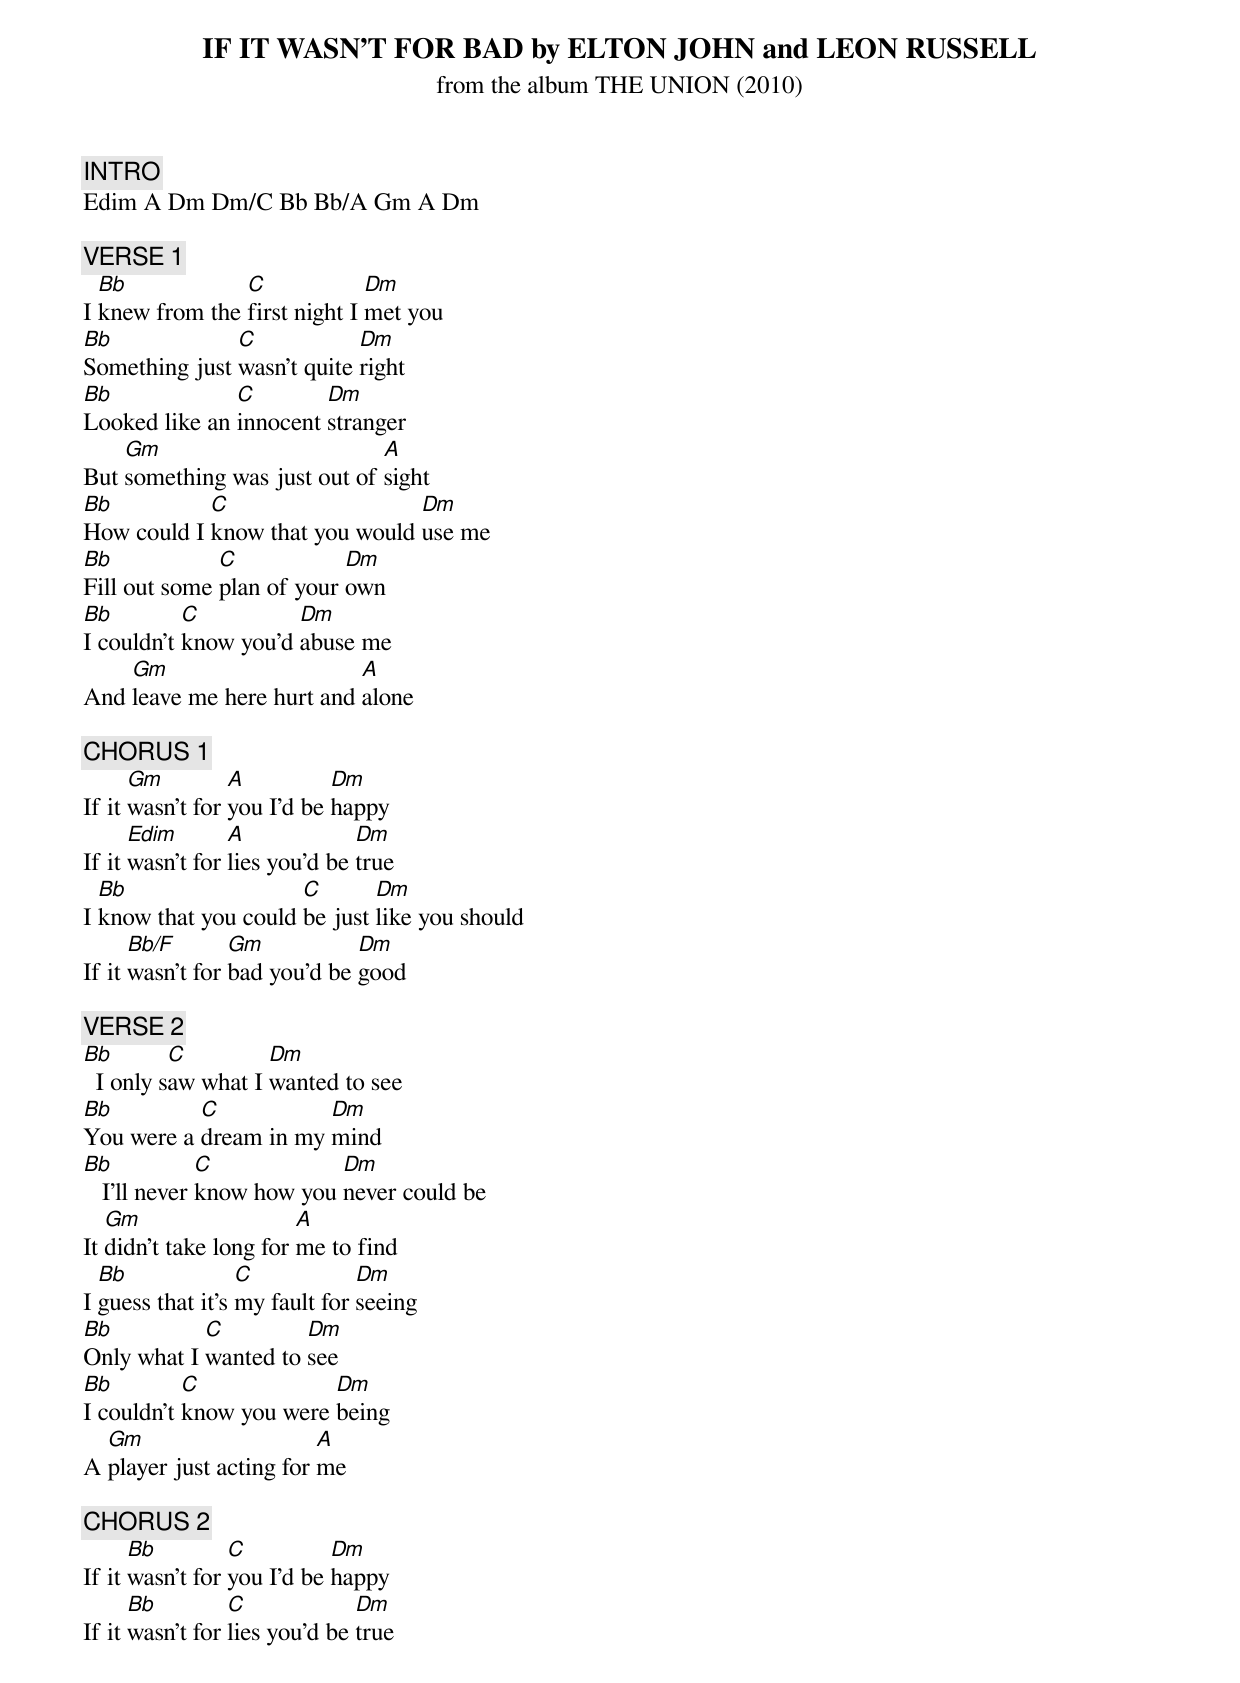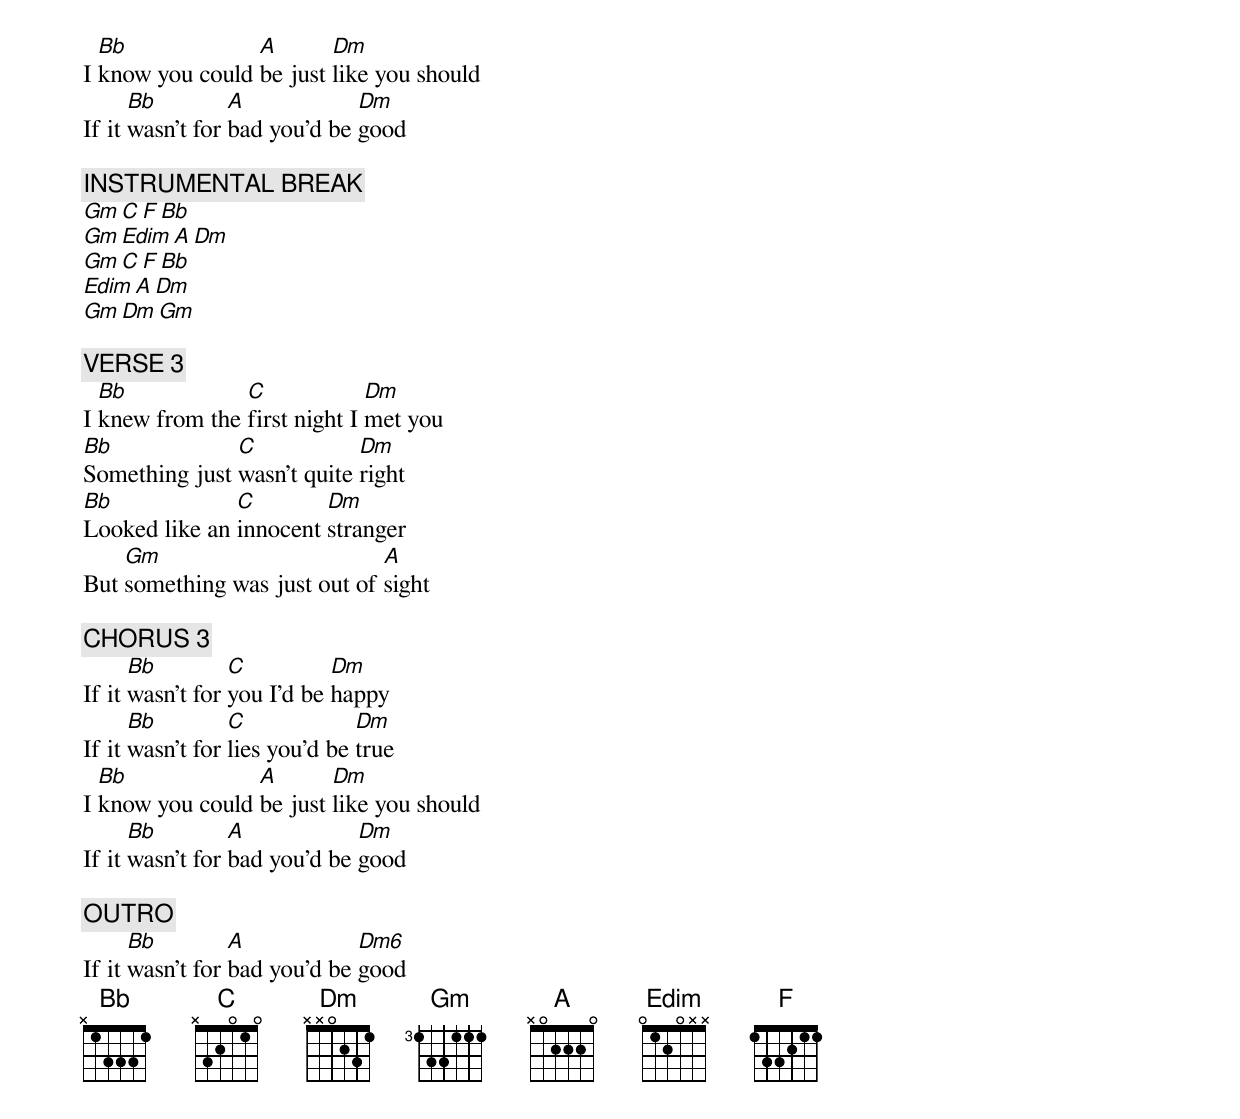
IF IT WASN'T FOR BAD by ELTON JOHN and LEON RUSSELL
from the album THE UNION (2010)

[INTRO]
Edim A Dm Dm/C Bb Bb/A Gm A Dm

[VERSE 1]
  Bb            C             Dm
I knew from the first night I met you
Bb             C            Dm
Something just wasn't quite right
Bb             C        Dm
Looked like an innocent stranger
    Gm                        A
But something was just out of sight
Bb          C                   Dm
How could I know that you would use me
Bb            C            Dm
Fill out some plan of your own
Bb         C          Dm
I couldn't know you'd abuse me
    Gm                     A
And leave me here hurt and alone

[CHORUS 1]
      Gm         A          Dm
If it wasn't for you I'd be happy
      Edim       A             Dm
If it wasn't for lies you'd be true
  Bb                  C       Dm
I know that you could be just like you should
      Bb/F       Gm           Dm
If it wasn't for bad you'd be good

[VERSE 2]
Bb        C         Dm
  I only saw what I wanted to see
Bb         C           Dm
You were a dream in my mind
Bb            C            Dm
   I'll never know how you never could be
   Gm                   A
It didn't take long for me to find
  Bb              C            Dm
I guess that it's my fault for seeing
Bb          C         Dm
Only what I wanted to see
Bb         C             Dm
I couldn't know you were being
  Gm                     A
A player just acting for me

[CHORUS 2]
      Bb         C          Dm
If it wasn't for you I'd be happy
      Bb         C             Dm
If it wasn't for lies you'd be true
  Bb             A       Dm
I know you could be just like you should
      Bb         A            Dm
If it wasn't for bad you'd be good

[INSTRUMENTAL BREAK]
Gm    C     F   Bb
Gm    Edim  A   Dm
Gm    C     F   Bb
Edim  A     Dm
Gm    Dm    Gm

[VERSE 3]
  Bb            C             Dm
I knew from the first night I met you
Bb             C            Dm
Something just wasn't quite right
Bb             C        Dm
Looked like an innocent stranger
    Gm                        A
But something was just out of sight

[CHORUS 3]
      Bb         C          Dm
If it wasn't for you I'd be happy
      Bb         C             Dm
If it wasn't for lies you'd be true
  Bb             A       Dm
I know you could be just like you should
      Bb         A            Dm
If it wasn't for bad you'd be good

[OUTRO]
      Bb         A            Dm6
If it wasn't for bad you'd be good
